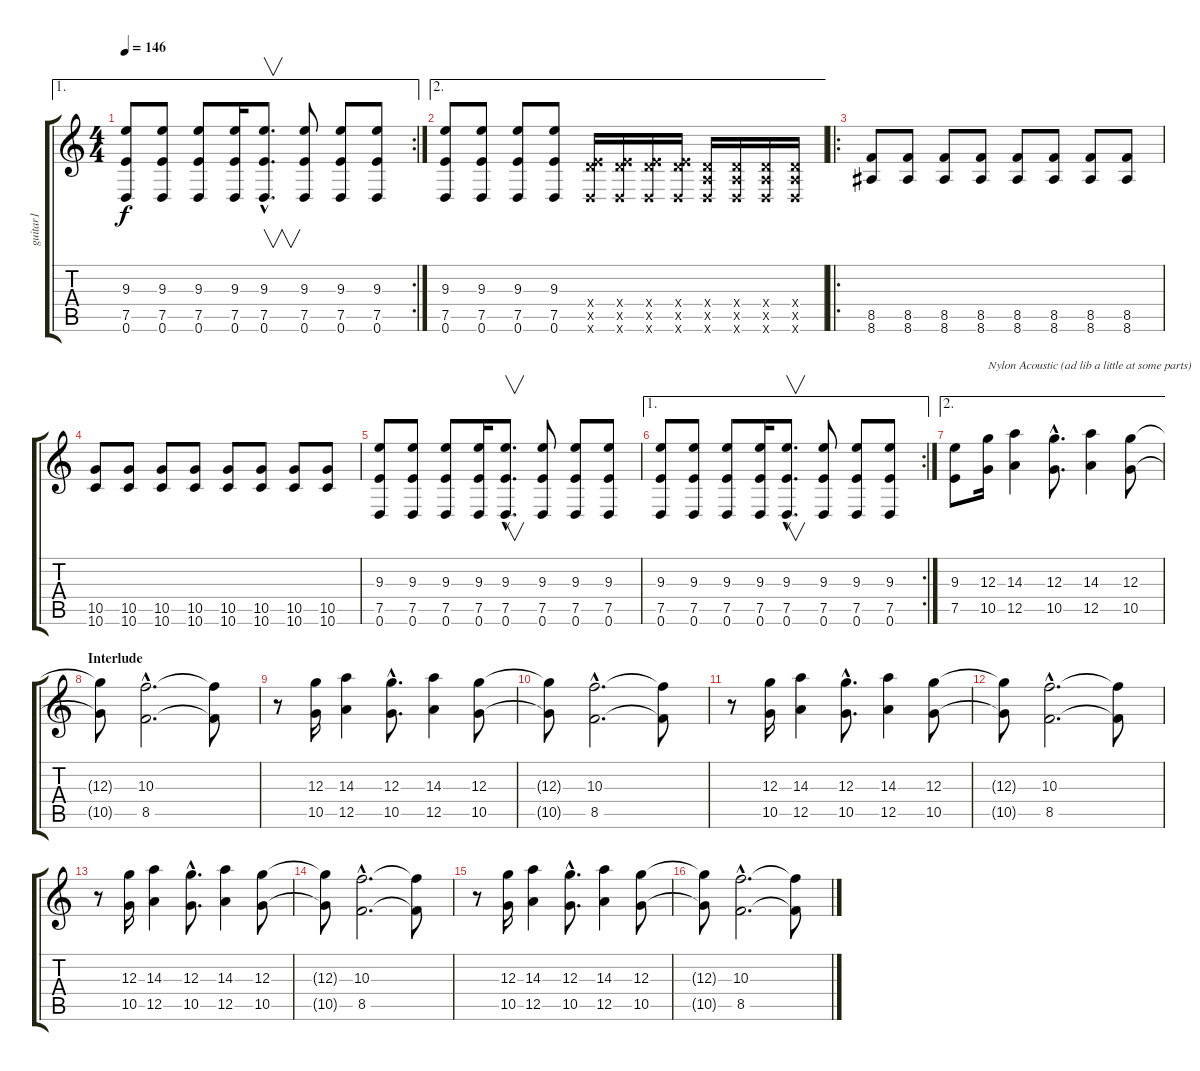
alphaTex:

\track ("guitar1" "guitar1") {instrument acousticguitarsteel}
\staff {score tabs}
\tuning (E4 B3 G3 D3 A2 D2) {hide}
\ae 1
\rc 2
\ts (4 4)
\tempo 146
\clef g2
\ks c
(9.3 7.5 0.6).8{dy f} (9.3 7.5 0.6).8 (9.3 7.5 0.6).8 (9.3 7.5 0.6).16 (9.3{hac} 7.5{hac} 0.6{hac}).8{v d} (9.3 7.5 0.6).8 (9.3 7.5 0.6).8 (9.3 7.5 0.6).8 |
\ae 2
(9.3 7.5 0.6).8 (9.3 7.5 0.6).8 (9.3 7.5 0.6).8 (9.3 7.5 0.6).8 (0.4{x} 7.5{x} 0.6{x}).16 (0.4{x} 7.5{x} 0.6{x}).16 (0.4{x} 7.5{x} 0.6{x}).16 (0.4{x} 7.5{x} 0.6{x}).16 (0.4{x} 0.5{x} 0.6{x}).16 (0.4{x} 0.5{x} 0.6{x}).16 (0.4{x} 0.5{x} 0.6{x}).16 (0.4{x} 0.5{x} 0.6{x}).16 |
\ro
(8.5 8.6).8{instrument distortionguitar} (8.5 8.6).8 (8.5 8.6).8 (8.5 8.6).8 (8.5 8.6).8 (8.5 8.6).8 (8.5 8.6).8 (8.5 8.6).8 |
(10.5 10.6).8 (10.5 10.6).8 (10.5 10.6).8 (10.5 10.6).8 (10.5 10.6).8 (10.5 10.6).8 (10.5 10.6).8 (10.5 10.6).8 |
(9.3 7.5 0.6).8 (9.3 7.5 0.6).8 (9.3 7.5 0.6).8 (9.3 7.5 0.6).16 (9.3{hac} 7.5{hac} 0.6{hac}).8{v d} (9.3 7.5 0.6).8 (9.3 7.5 0.6).8 (9.3 7.5 0.6).8 |
\ae 1
\rc 2
(9.3 7.5 0.6).8 (9.3 7.5 0.6).8 (9.3 7.5 0.6).8 (9.3 7.5 0.6).16 (9.3{hac} 7.5{hac} 0.6{hac}).8{v d} (9.3 7.5 0.6).8 (9.3 7.5 0.6).8 (9.3 7.5 0.6).8 |
\ae 2
(9.3 7.5).8 (12.3 10.5).16{txt "Nylon Acoustic (ad lib a little at some parts)" instrument acousticguitarnylon} (14.3 12.5).4 (12.3{hac} 10.5{hac}).8{d} (14.3 12.5).4 (12.3 10.5).8 |
\section ("" "Interlude")
(12.3{t} 10.5{t}).8 (10.3{hac} 8.5{hac}).2{d} (10.3{t} 8.5{t}).8 |
r.8 (12.3 10.5).16 (14.3 12.5).4 (12.3{hac} 10.5{hac}).8{d} (14.3 12.5).4 (12.3 10.5).8 |
(12.3{t} 10.5{t}).8 (10.3{hac} 8.5{hac}).2{d} (10.3{t} 8.5{t}).8 |
r.8 (12.3 10.5).16 (14.3 12.5).4 (12.3{hac} 10.5{hac}).8{d} (14.3 12.5).4 (12.3 10.5).8 |
(12.3{t} 10.5{t}).8 (10.3{hac} 8.5{hac}).2{d} (10.3{t} 8.5{t}).8 |
r.8 (12.3 10.5).16 (14.3 12.5).4 (12.3{hac} 10.5{hac}).8{d} (14.3 12.5).4 (12.3 10.5).8 |
(12.3{t} 10.5{t}).8 (10.3{hac} 8.5{hac}).2{d} (10.3{t} 8.5{t}).8 |
r.8 (12.3 10.5).16 (14.3 12.5).4 (12.3{hac} 10.5{hac}).8{d} (14.3 12.5).4 (12.3 10.5).8 |
(12.3{t} 10.5{t}).8 (10.3{hac} 8.5{hac}).2{d} (10.3{t} 8.5{t}).8
